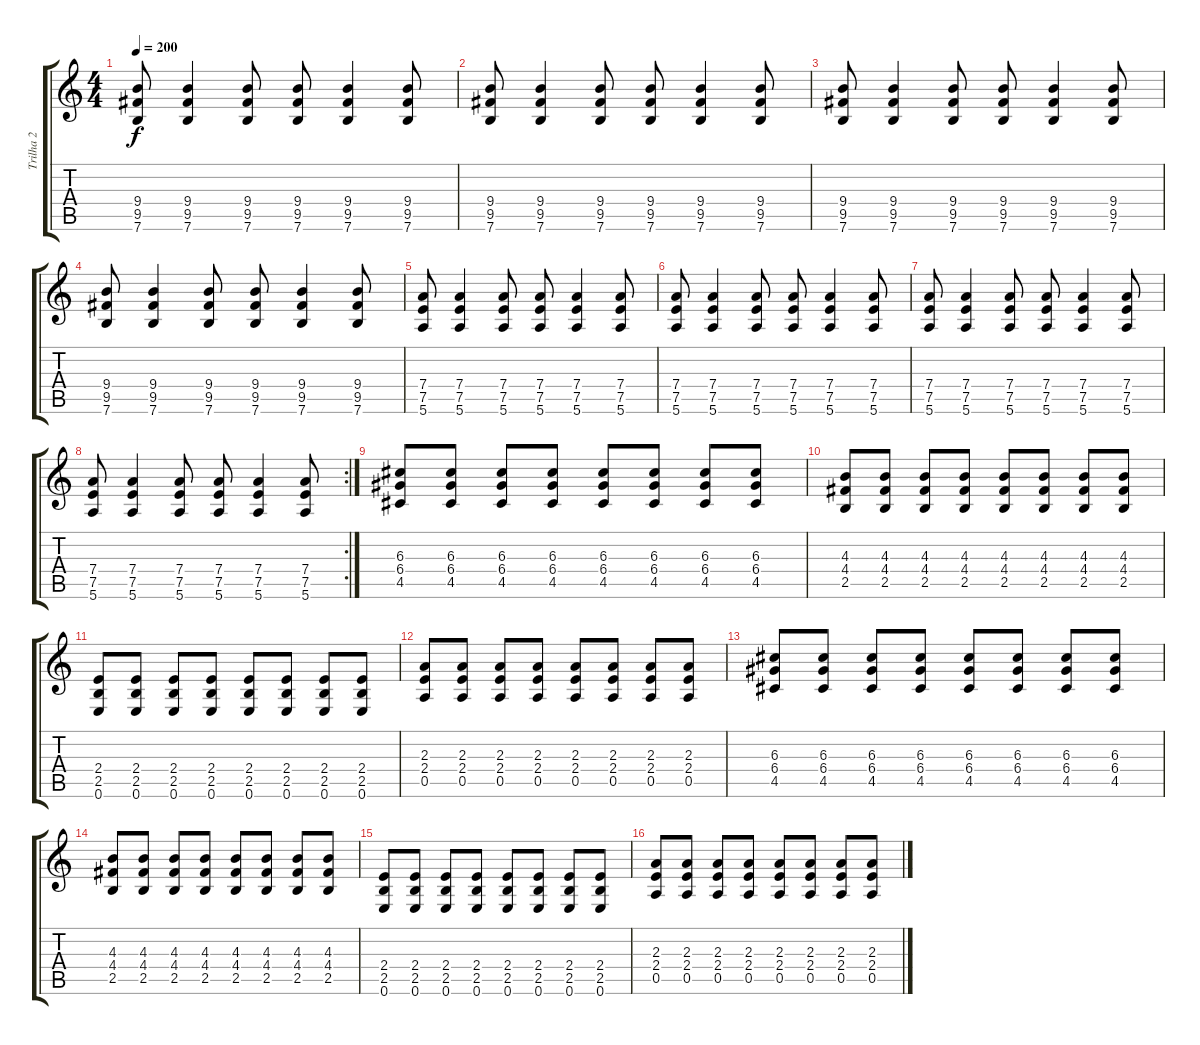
\track ("Trilha 2" "Trilha 2") {instrument distortionguitar}
\staff {score tabs}
\tuning (E4 B3 G3 D3 A2 E2) {hide}
\ts (4 4)
\tempo 200
\clef g2
\ks c
(9.4 9.5 7.6).8{dy f} (9.4 9.5 7.6).4 (9.4 9.5 7.6).8 (9.4 9.5 7.6).8 (9.4 9.5 7.6).4 (9.4 9.5 7.6).8 |
(9.4 9.5 7.6).8 (9.4 9.5 7.6).4 (9.4 9.5 7.6).8 (9.4 9.5 7.6).8 (9.4 9.5 7.6).4 (9.4 9.5 7.6).8 |
(9.4 9.5 7.6).8 (9.4 9.5 7.6).4 (9.4 9.5 7.6).8 (9.4 9.5 7.6).8 (9.4 9.5 7.6).4 (9.4 9.5 7.6).8 |
(9.4 9.5 7.6).8 (9.4 9.5 7.6).4 (9.4 9.5 7.6).8 (9.4 9.5 7.6).8 (9.4 9.5 7.6).4 (9.4 9.5 7.6).8 |
(7.4 7.5 5.6).8 (7.4 7.5 5.6).4 (7.4 7.5 5.6).8 (7.4 7.5 5.6).8 (7.4 7.5 5.6).4 (7.4 7.5 5.6).8 |
(7.4 7.5 5.6).8 (7.4 7.5 5.6).4 (7.4 7.5 5.6).8 (7.4 7.5 5.6).8 (7.4 7.5 5.6).4 (7.4 7.5 5.6).8 |
(7.4 7.5 5.6).8 (7.4 7.5 5.6).4 (7.4 7.5 5.6).8 (7.4 7.5 5.6).8 (7.4 7.5 5.6).4 (7.4 7.5 5.6).8 |
\rc 2
(7.4 7.5 5.6).8 (7.4 7.5 5.6).4 (7.4 7.5 5.6).8 (7.4 7.5 5.6).8 (7.4 7.5 5.6).4 (7.4 7.5 5.6).8 |
(6.3 6.4 4.5).8 (6.3 6.4 4.5).8 (6.3 6.4 4.5).8 (6.3 6.4 4.5).8 (6.3 6.4 4.5).8 (6.3 6.4 4.5).8 (6.3 6.4 4.5).8 (6.3 6.4 4.5).8 |
(4.3 4.4 2.5).8 (4.3 4.4 2.5).8 (4.3 4.4 2.5).8 (4.3 4.4 2.5).8 (4.3 4.4 2.5).8 (4.3 4.4 2.5).8 (4.3 4.4 2.5).8 (4.3 4.4 2.5).8 |
(2.4 2.5 0.6).8 (2.4 2.5 0.6).8 (2.4 2.5 0.6).8 (2.4 2.5 0.6).8 (2.4 2.5 0.6).8 (2.4 2.5 0.6).8 (2.4 2.5 0.6).8 (2.4 2.5 0.6).8 |
(2.3 2.4 0.5).8 (2.3 2.4 0.5).8 (2.3 2.4 0.5).8 (2.3 2.4 0.5).8 (2.3 2.4 0.5).8 (2.3 2.4 0.5).8 (2.3 2.4 0.5).8 (2.3 2.4 0.5).8 |
(6.3 6.4 4.5).8 (6.3 6.4 4.5).8 (6.3 6.4 4.5).8 (6.3 6.4 4.5).8 (6.3 6.4 4.5).8 (6.3 6.4 4.5).8 (6.3 6.4 4.5).8 (6.3 6.4 4.5).8 |
(4.3 4.4 2.5).8 (4.3 4.4 2.5).8 (4.3 4.4 2.5).8 (4.3 4.4 2.5).8 (4.3 4.4 2.5).8 (4.3 4.4 2.5).8 (4.3 4.4 2.5).8 (4.3 4.4 2.5).8 |
(2.4 2.5 0.6).8 (2.4 2.5 0.6).8 (2.4 2.5 0.6).8 (2.4 2.5 0.6).8 (2.4 2.5 0.6).8 (2.4 2.5 0.6).8 (2.4 2.5 0.6).8 (2.4 2.5 0.6).8 |
(2.3 2.4 0.5).8 (2.3 2.4 0.5).8 (2.3 2.4 0.5).8 (2.3 2.4 0.5).8 (2.3 2.4 0.5).8 (2.3 2.4 0.5).8 (2.3 2.4 0.5).8 (2.3 2.4 0.5).8
